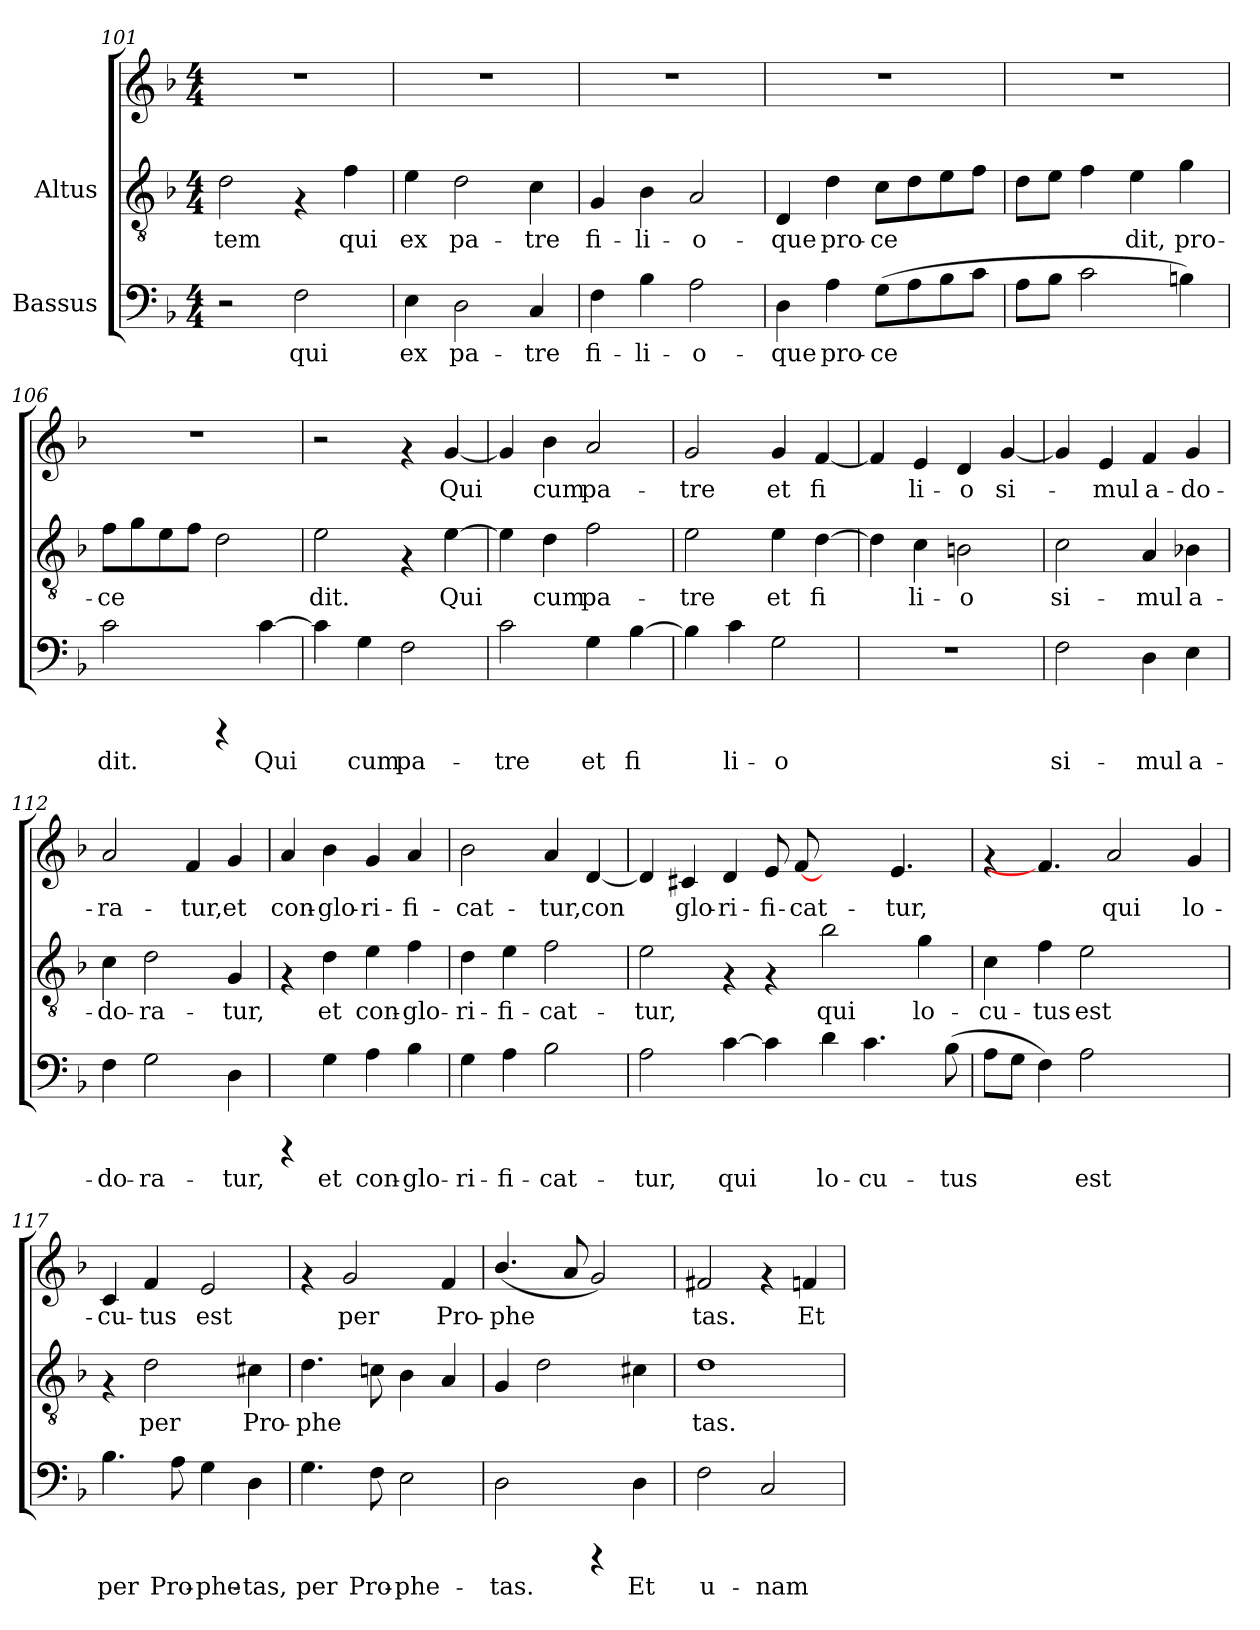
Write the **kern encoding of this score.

**kern	**text	**kern	**text	**kern	**text
*part2	*part2	*part1	*part1	*part1	*part1
*staff3	*staff3	*staff2	*staff2	*staff1	*staff1
*I"Bassus	*	*I"Altus	*	*	*
*clefF4	*	*clefGv2	*	*clefG2	*
*k[b-]	*	*k[b-]	*	*k[b-]	*
*F:	*	*F:	*	*F:	*
*M4/4	*	*M4/4	*	*M4/4	*
=101	=101	=101	=101	=101	=101
!	!	!	!LO:LY:b:cj	!	!
2r	.	2d\	-tem	1r	.
!	!LO:LY:b:cj	!	!	!	!
2F\	qui	4rF	.	.	.
!	!	!	!LO:LY:b:cj	!	!
.	.	4f\	qui	.	.
!!LO:PB:g=z
=102	=102	=102	=102	=102	=102
!	!LO:LY:b:cj	!	!LO:LY:b:cj	!	!
4E\	ex	4e\	ex	1r	.
!	!LO:LY:b:cj	!	!LO:LY:b:cj	!	!
2D\	pa-	2d\	pa-	.	.
!	!LO:LY:b:cj	!	!LO:LY:b:cj	!	!
4C/	-tre	4c\	-tre	.	.
=103	=103	=103	=103	=103	=103
!	!LO:LY:b:cj	!	!LO:LY:b:cj	!	!
4F\	fi-	4G/	fi-	1r	.
!	!LO:LY:b:cj	!	!LO:LY:b:cj	!	!
4B-\	-li-	4B-\	-li-	.	.
!	!LO:LY:b:cj	!	!LO:LY:b:cj	!	!
2A\	-o-	2A/	-o-	.	.
=104	=104	=104	=104	=104	=104
!	!LO:LY:b:cj	!	!LO:LY:b:cj	!	!
4D\	-que	4D/	-que	1r	.
!	!LO:LY:b:cj	!	!LO:LY:b:cj	!	!
4A\	pro-	4d\	pro-	.	.
!	!LO:LY:b:cj	!	!LO:LY:b:cj	!	!
(>8G\L	-ce-	8c\L	-ce-	.	.
!	!LO:LY:b:cj	!	!LO:LY:b:cj	!	!
8A\	--	8d\	--	.	.
!	!LO:LY:b:cj	!	!LO:LY:b:cj	!	!
8B-\	--	8e\	--	.	.
!	!LO:LY:b:cj	!	!LO:LY:b:cj	!	!
8c\J	--	8f\J	--	.	.
=105	=105	=105	=105	=105	=105
!	!	!	!LO:LY:b:cj	!	!
8A\L	.	8d\L	-	1r	.
!	!	!	!LO:LY:b:cj	!	!
8B-\J	.	8e\J	.	.	.
!	!	!	!LO:LY:b:cj	!	!
2c\	.	4f\	.	.	.
!	!	!	!LO:LY:b:cj	!	!
.	.	4e\	dit,	.	.
!	!	!	!LO:LY:b:cj	!	!
4Bn\)	.	4g\	pro-	.	.
=106	=106	=106	=106	=106	=106
!	!LO:LY:b:cj	!	!LO:LY:b:cj	!	!
2c\	-dit.	8f\L	-ce-	1r	.
!	!	!	!LO:LY:b:cj	!	!
.	.	8g\	--	.	.
!	!	!	!LO:LY:b:cj	!	!
.	.	8e\	--	.	.
!	!	!	!LO:LY:b:cj	!	!
.	.	8f\J	--	.	.
!	!	!	!LO:LY:b:cj	!	!
4rCCC	.	2d\	--	.	.
!	!LO:LY:b:cj	!	!	!	!
[>4c\	Qui	.	.	.	.
!!LO:LB:g=z
=107	=107	=107	=107	=107	=107
!	!LO:LY:b:cj	!	!LO:LY:b:cj	!	!
4c\]	.	2e\	dit.	2r	.
!	!LO:LY:b:cj	!	!	!	!
4G\	cum	.	.	.	.
!	!LO:LY:b:cj	!	!	!	!
2F\	pa-	4rF	.	4rf	.
!	!	!	!LO:LY:b:cj	!	!LO:LY:b:cj
.	.	[>4e\	Qui	[<4g/	-Qui
=108	=108	=108	=108	=108	=108
!	!LO:LY:b:cj	!	!LO:LY:b:cj	!	!LO:LY:b:cj
2c\	-tre	4e\]	-	4g/]	.
!	!	!	!LO:LY:b:cj	!	!LO:LY:b:cj
.	.	4d\	cum	4b-\	cum
!	!LO:LY:b:cj	!	!LO:LY:b:cj	!	!LO:LY:b:cj
4G\	et	2f\	pa-	2a/	pa-
!	!LO:LY:b:cj	!	!	!	!
[>4B-\	fi-	.	.	.	.
=109	=109	=109	=109	=109	=109
!	!LO:LY:b:cj	!	!LO:LY:b:cj	!	!LO:LY:b:cj
4B-\]	-	2e\	-tre	2g/	-tre
!	!LO:LY:b:cj	!	!	!	!
4c\	li-	.	.	.	.
!	!LO:LY:b:cj	!	!LO:LY:b:cj	!	!LO:LY:b:cj
2G\	-o	4e\	et	4g/	et
!	!	!	!LO:LY:b:cj	!	!LO:LY:b:cj
.	.	[>4d\	fi-	[<4f/	fi-
=110	=110	=110	=110	=110	=110
!	!	!	!LO:LY:b:cj	!	!LO:LY:b:cj
1r	.	4d\]	-	4f/]	-
!	!	!	!LO:LY:b:cj	!	!LO:LY:b:cj
.	.	4c\	li-	4e/	li-
!	!	!	!LO:LY:b:cj	!	!LO:LY:b:cj
.	.	2Bn\	-o	4d/	-o
!	!	!	!	!	!LO:LY:b:cj
.	.	.	.	[<4g/	si-
=111	=111	=111	=111	=111	=111
!	!LO:LY:b:cj	!	!LO:LY:b:cj	!	!LO:LY:b:cj
2F\	si-	2c\	-si-	4g/]	.
!	!	!	!	!	!LO:LY:b:cj
.	.	.	.	4e/	mul
!	!LO:LY:b:cj	!	!LO:LY:b:cj	!	!LO:LY:b:cj
4D\	-mul	4A/	-mul	4f/	a-
!	!LO:LY:b:cj	!	!LO:LY:b:cj	!	!LO:LY:b:cj
4E\	a-	4B-X\	a-	4g/	-do-
!!LO:LB:g=z
=112	=112	=112	=112	=112	=112
!	!LO:LY:b:cj	!	!LO:LY:b:cj	!	!LO:LY:b:cj
4F\	-do-	4c\	do-	2a/	-ra-
!	!LO:LY:b:cj	!	!LO:LY:b:cj	!	!
2G\	-ra-	2d\	-ra-	.	.
!	!	!	!	!	!LO:LY:b:cj
.	.	.	.	4f/	-tur,
!	!LO:LY:b:cj	!	!LO:LY:b:cj	!	!LO:LY:b:cj
4D\	-tur,	4G/	-tur,	4g/	et
=113	=113	=113	=113	=113	=113
!	!	!	!	!	!LO:LY:b:cj
4rCCC	.	4rF	.	4a/	con-
!	!LO:LY:b:cj	!	!LO:LY:b:cj	!	!LO:LY:b:cj
4G\	et	4d\	-et	4b-\	-glo-
!	!LO:LY:b:cj	!	!LO:LY:b:cj	!	!LO:LY:b:cj
4A\	con-	4e\	con-	4g/	-ri-
!	!LO:LY:b:cj	!	!LO:LY:b:cj	!	!LO:LY:b:cj
4B-\	-glo-	4f\	-glo-	4a/	-fi-
=114	=114	=114	=114	=114	=114
!	!LO:LY:b:cj	!	!LO:LY:b:cj	!	!LO:LY:b:cj
4G\	-ri-	4d\	-ri-	2b-\	-cat-
!	!LO:LY:b:cj	!	!LO:LY:b:cj	!	!
4A\	-fi-	4e\	-fi-	.	.
!	!LO:LY:b:cj	!	!LO:LY:b:cj	!	!LO:LY:b:cj
2B-\	-cat-	2f\	-cat-	4a/	-tur,
!	!	!	!	!	!LO:LY:b:cj
.	.	.	.	[<4d/	con-
=115	=115	=115	=115	=115	=115
!	!LO:LY:b:cj	!	!LO:LY:b:cj	!	!LO:LY:b:cj
2A\	-tur,	2e\	tur,	4d/]	-
!	!	!	!	!	!LO:LY:b:cj
.	.	.	.	4c#X/	glo-
!	!LO:LY:b:cj	!	!	!	!LO:LY:b:cj
[>4c\	qui	4rF	.	4d/	-ri-
!	!LO:LY:b:cj	!	!	!	!LO:LY:b:cj
4c\]	.	4rF	.	8e/	-fi-
!	!	!	!	!	!LO:LY:b:cj
.	.	.	.	[8f/	-cat-
!	!LO:LY:b:cj	!	!LO:LY:b:cj	!	!
4d\	lo-	2b-\	qui	4.ryy	.
!	!LO:LY:b:cj	!	!	!	!
4.c\	-cu-	.	.	.	.
!	!	!	!	!	!LO:LY:b:cj
.	.	.	.	4.e/	-tur,
!	!	!	!LO:LY:b:cj	!	!
.	.	4g\	lo-	.	.
!	!LO:LY:b:cj	!	!	!	!
(>8B-\	-tus	.	.	.	.
!!LO:LB:g=z
=116	=116	=116	=116	=116	=116
!	!LO:LY:b:cj	!	!LO:LY:b:cj	!	!
8A\L	.	4c\	-cu-	4rf	.
!	!LO:LY:b:cj	!	!	!	!
8G\J	.	.	.	.	.
!	!LO:LY:b:cj	!	!LO:LY:b:cj	!	!
4F\)	.	4f\	-tus	4.f/]	.
!	!LO:LY:b:cj	!	!LO:LY:b:cj	!	!
2A\	est	2e\	est	.	.
!	!	!	!	!	!LO:LY:b:cj
.	.	.	.	2a/	-qui
4.ryy	.	4.ryy	.	.	.
!	!	!	!	!	!LO:LY:b:cj
.	.	.	.	4g/	lo-
=117	=117	=117	=117	=117	=117
!	!LO:LY:b:cj	!	!	!	!LO:LY:b:cj
4.B-\	per	4rF	.	4c/	cu-
!	!	!	!LO:LY:b:cj	!	!LO:LY:b:cj
.	.	2d\	per	4f/	-tus
!	!LO:LY:b:cj	!	!	!	!
8A\	Pro-	.	.	.	.
!	!LO:LY:b:cj	!	!	!	!LO:LY:b:cj
4G\	-phe-	.	.	2e/	est
!	!LO:LY:b:cj	!	!LO:LY:b:cj	!	!
4D\	-tas,	4c#X\	Pro-	.	.
=118	=118	=118	=118	=118	=118
!	!LO:LY:b:cj	!	!LO:LY:b:cj	!	!
4.G\	per	4.d\	-phe-	4rf	.
!	!	!	!	!	!LO:LY:b:cj
.	.	.	.	2g/	-per
!	!LO:LY:b:cj	!	!LO:LY:b:cj	!	!
8F\	Pro-	8cn\	--	.	.
!	!LO:LY:b:cj	!	!LO:LY:b:cj	!	!
2E\	-phe-	4B-\	--	.	.
!	!	!	!LO:LY:b:cj	!	!LO:LY:b:cj
.	.	4A/	--	4f/	Pro-
=119	=119	=119	=119	=119	=119
!	!LO:LY:b:cj	!	!	!	!LO:LY:b:cj
2D\	-tas.	4G/	.	(<4.b-/	-phe-
.	.	2d\	.	.	.
!	!	!	!	!	!LO:LY:b:cj
.	.	.	.	8a/	--
!	!	!	!	!	!LO:LY:b:cj
4rCCC	.	.	.	2g/)	--
!	!LO:LY:b:cj	!	!	!	!
4D\	Et	4c#X\	.	.	.
=120	=120	=120	=120	=120	=120
!	!LO:LY:b:cj	!	!LO:LY:b:cj	!	!LO:LY:b:cj
2F\	u-	1d	tas.	2f#X/	-tas.
!	!LO:LY:b:cj	!	!	!	!
2C/	-nam	.	.	4rf	.
!	!	!	!	!	!LO:LY:b:cj
.	.	.	.	4fn/	Et
=	=	=	=	=	=
*-	*-	*-	*-	*-	*-
